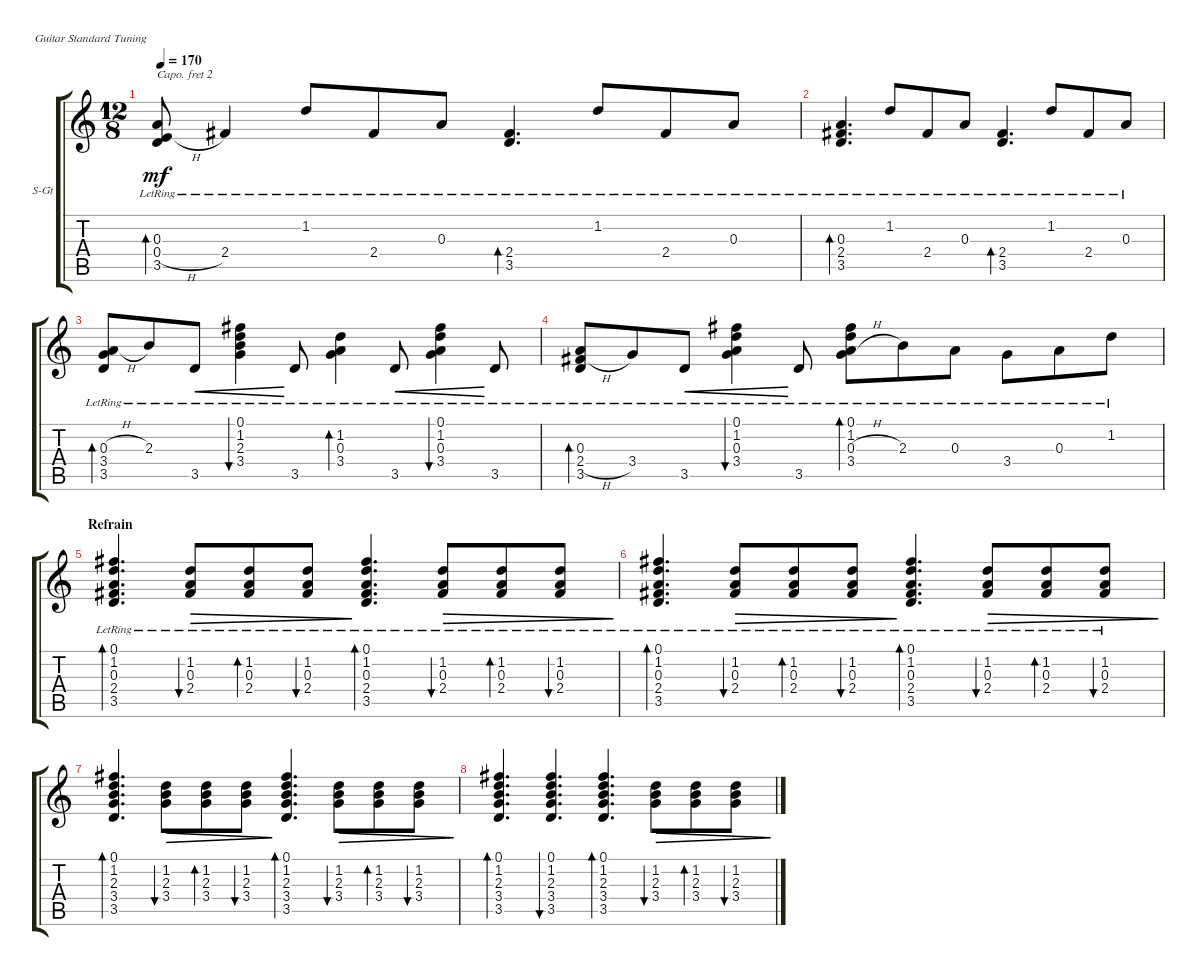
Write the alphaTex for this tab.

\defaultSystemsLayout 4
\bracketExtendMode groupsimilarinstruments
\firstSystemTrackNameOrientation horizontal
\otherSystemsTrackNameOrientation horizontal
\track ("Steel Guitar" "S-Gt") {instrument acousticguitarsteel}
\staff {score tabs}
\capo 2
\tuning (E4 B3 G3 D3 A2 E2)
\ts (12 8)
\tempo 170
\clef g2
\scale
1.11728
\ks c
(3.5{lr} 0.4{h lr} 0.3{lr}).8{bd 72 dy mf} 2.4{lr}.4 1.2{lr}.8 2.4{lr}.8 0.3{lr}.8 (3.5{lr} 2.4{lr}).4{d bd 46} 1.2{lr}.8 2.4{lr}.8 0.3{lr}.8 |
\scale
0.960908 (3.5{lr} 2.4{lr} 0.3{lr}).4{d bd 43} 1.2{lr}.8 2.4{lr}.8 0.3{lr}.8 (3.5{lr} 2.4{lr}).4{d bd 59} 1.2{lr}.8 2.4{lr}.8 0.3{lr}.8 |
\scale
0.960908 (3.5{lr} 3.4{lr} 0.3{h lr}).8{bd 49} 2.3{lr}.8 3.5{lr}.8{cre} (2.3{lr} 3.4{lr} 0.1{lr} 1.2{lr}).4{bu 48 cre} 3.5{lr}.8 (3.4{lr} 0.3{lr} 1.2{lr}).4{bd 56} 3.5{lr}.8{cre} (3.4{lr} 0.3{lr} 1.2{lr} 0.1{lr}).4{bu 55 cre} 3.5{lr}.8 |
\scale
0.960908 (3.5{lr} 2.4{h lr} 0.3{lr}).8{bd 54} 3.4{lr}.8 3.5{lr}.8{cre} (3.4{lr} 0.3{lr} 1.2{lr} 0.1{lr}).4{bu 54 cre} 3.5{lr}.8 (0.3{h lr} 3.4{lr} 0.1{lr} 1.2{lr}).8{bd 53} 2.3{lr}.8 0.3{lr}.8 3.4{lr}.8 0.3{lr}.8 1.2{lr}.8 |
\section ("" "Refrain")
\scale
1.11728 (3.5{lr} 2.4{lr} 0.3{lr} 1.2{lr} 0.1{lr}).4{d bd 99} (2.4{lr} 0.3{lr} 1.2{lr}).8{bu 63 dec} (2.4{lr} 0.3{lr} 1.2{lr}).8{bd 73 dec} (2.4{lr} 0.3{lr} 1.2{lr}).8{bu 69 dec} (3.5{lr} 2.4{lr} 0.3{lr} 1.2{lr} 0.1{lr}).4{d bd 66} (2.4{lr} 0.3{lr} 1.2{lr}).8{bu 63 dec} (2.4{lr} 0.3{lr} 1.2{lr}).8{bd 73 dec} (2.4{lr} 0.3{lr} 1.2{lr}).8{bu 69 dec} |
\scale
0.960908 (3.5{lr} 2.4{lr} 0.3{lr} 1.2{lr} 0.1{lr}).4{d bd 66} (2.4{lr} 0.3{lr} 1.2{lr}).8{bu 63 dec} (2.4{lr} 0.3{lr} 1.2{lr}).8{bd 73 dec} (2.4{lr} 0.3{lr} 1.2{lr}).8{bu 69 dec} (3.5{lr} 2.4{lr} 0.3{lr} 1.2{lr} 0.1{lr}).4{d bd 66} (2.4{lr} 0.3{lr} 1.2{lr}).8{bu 63 dec} (2.4{lr} 0.3{lr} 1.2{lr}).8{bd 73 dec} (2.4{lr} 0.3{lr} 1.2{lr}).8{bu 69 dec} |
\scale
0.960908 (3.5 3.4 2.3 1.2 0.1).4{d bd 112} (3.4 2.3 1.2).8{bu 70 dec} (3.4 2.3 1.2).8{bd 69 dec} (3.4 2.3 1.2).8{bu 68 dec} (3.5 3.4 2.3 1.2 0.1).4{d bd 112} (3.4 2.3 1.2).8{bu 70 dec} (3.4 2.3 1.2).8{bd 69 dec} (3.4 2.3 1.2).8{bu 68 dec} |
\scale
0.960908 (3.5 3.4 2.3 1.2 0.1).4{d bd 46} (3.5 3.4 2.3 1.2 0.1).4{d bu 43} (3.5 3.4 2.3 1.2 0.1).4{d bd 46} (3.4 2.3 1.2).8{bu 70 dec} (3.4 2.3 1.2).8{bd 69 dec} (3.4 2.3 1.2).8{bu 68 dec}
